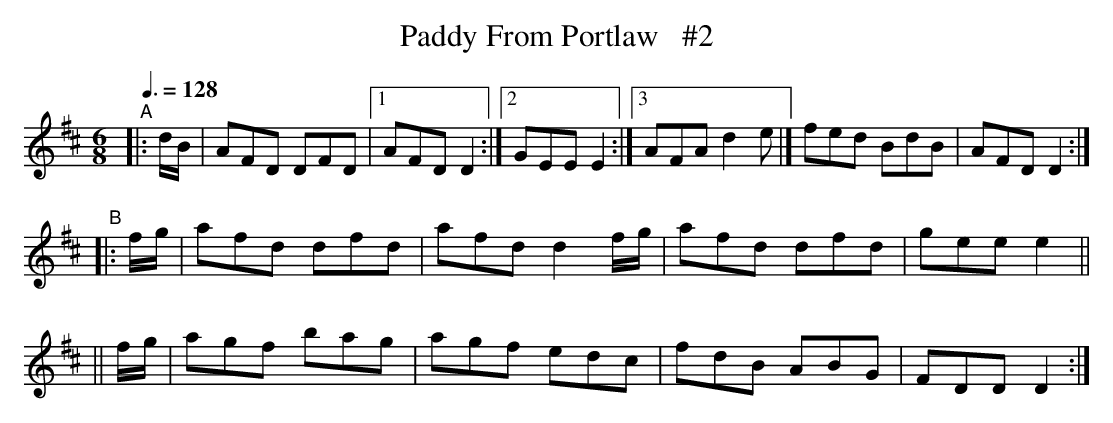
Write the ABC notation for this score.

X:1
T: Paddy From Portlaw   #2
M: 6/8
L: 1/8
Q: 3/8=128
K: D
"^A"\
|: d/B/ | AFD DFD |[1 AFD D2 :|[2 GEE E2 :|[3 AFA d2e |] fed BdB | AFD D2 :|
"^B"\
|: f/g/ | afd dfd | afd d2 f/g/ | afd dfd | gee e2 ||
|| f/g/ | agf bag | agf edc | fdB ABG | FDD D2 :|
